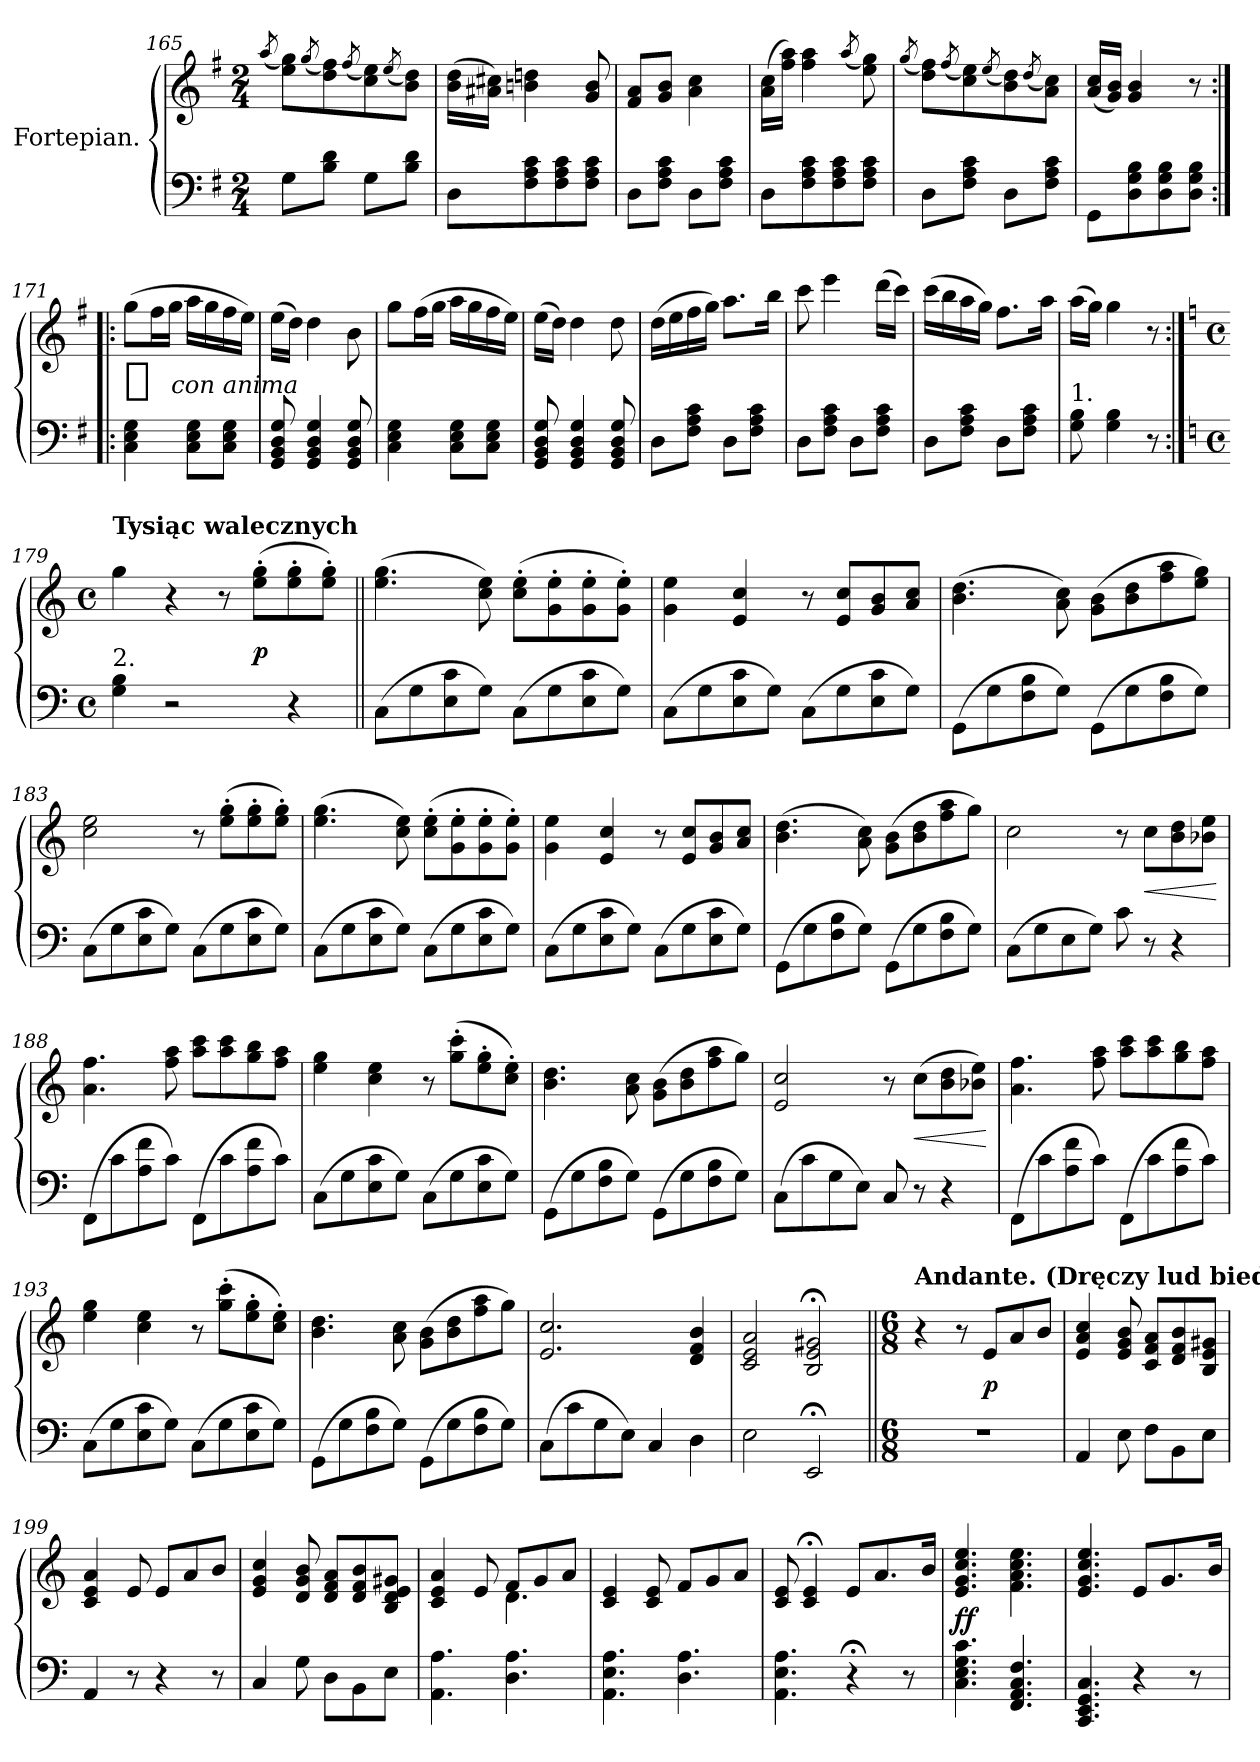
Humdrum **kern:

**kern	**kern	**dynam
*part1	*part1	*part1
*staff2	*staff1	*staff1/2
*I"Fortepian.	*	*
*clefF4	*clefG2	*
*k[f#]	*k[f#]	*
*M2/4	*M2/4	*
=165	=165	=165
.	(8qaa/	.
8G\L	8ee\ 8gg\L)	.
.	(8qgg/	.
8B\ 8d\J	8dd\ 8ff#\)	.
.	(8qff#/	.
8G\L	8cc\ 8ee\)	.
.	(8qee/	.
8B\ 8d\J	8b\ 8dd\J)	.
=166	=166	=166
8D\L	(16b\ 16dd\LL	.
.	16a#X\ 16cc#X\JJ)	.
8F#\ 8A\ 8c\	4bn\ 4ddn\	.
8F#\ 8A\ 8c\	.	.
8F#\ 8A\ 8c\J	8g/ 8b/	.
=167	=167	=167
8D\L	8f#/ 8a/L	.
8F#\ 8A\ 8c\J	8g/ 8b/J	.
8D\L	4a\ 4cc\	.
8F#\ 8A\ 8c\J	.	.
=168	=168	=168
8D\L	(16a\ 16cc\LL	.
.	16ff#\ 16aa\JJ)	.
8F#\ 8A\ 8c\	4ff#\ 4aa\	.
8F#\ 8A\ 8c\	.	.
.	(8qaa/	.
8F#\ 8A\ 8c\J	8ee\ 8gg\)	.
=169	=169	=169
.	(8qgg/	.
8D\L	8dd\ 8ff#\L)	.
.	(8qff#/	.
8F#\ 8A\ 8c\J	8cc\ 8ee\)	.
.	(8qee/	.
8D\L	8b\ 8dd\)	.
.	(8qdd/	.
8F#\ 8A\ 8c\J	8a\ 8cc\J)	.
=170	=170	=170
8GG\L	(16a/ 16cc/LL	.
.	16g/ 16b/JJ)	.
8D\ 8G\ 8B\	4g/ 4b/	.
8D\ 8G\ 8B\	.	.
8D\ 8G\ 8B\J	8r	.
=171:|!|:	=171:|!|:	=171:|!|:
!	!	!LO:DY:t=%s con anima
4C\ 4E\ 4G\	(8gg\L	f
.	16ff#\L	.
.	16gg\JJ	.
8C\ 8E\ 8G\L	16aa\LL	.
.	16gg\	.
8C\ 8E\ 8G\J	16ff#\	.
.	16ee\JJ)	.
=172	=172	=172
8GG/ 8BB/ 8D/ 8G/	(16ee\LL	.
.	16dd\JJ)	.
4GG/ 4BB/ 4D/ 4G/	4dd\	.
8GG/ 8BB/ 8D/ 8G/	8b\	.
=173	=173	=173
4C\ 4E\ 4G\	8gg\L	.
.	(16ff#\L	.
.	16gg\JJ	.
8C\ 8E\ 8G\L	16aa\LL	.
.	16gg\	.
8C\ 8E\ 8G\J	16ff#\	.
.	16ee\JJ)	.
=174	=174	=174
8GG/ 8BB/ 8D/ 8G/	(16ee\LL	.
.	16dd\JJ)	.
4GG/ 4BB/ 4D/ 4G/	4dd\	.
8GG/ 8BB/ 8D/ 8G/	8dd\	.
=175	=175	=175
8D\L	(16dd\LL	.
.	16ee\	.
8F#\ 8A\ 8c\J	16ff#\	.
.	16gg\JJ)	.
8D\L	8.aa\L	.
8F#\ 8A\ 8c\J	.	.
.	16bb\Jk	.
=176	=176	=176
8D\L	8ccc\	.
8F#\ 8A\ 8c\J	4eee\	.
8D\L	.	.
8F#\ 8A\ 8c\J	(16ddd\LL	.
.	16ccc\JJ)	.
=177	=177	=177
8D\L	(16ccc\LL	.
.	16bb\	.
8F#\ 8A\ 8c\J	16aa\	.
.	16gg\JJ)	.
8D\L	8.ff#\L	.
8F#\ 8A\ 8c\J	.	.
.	16aa\Jk	.
=178	=178	=178
!LO:TX:a:t=1.	!	!
8G\ 8B\	(16aa\LL	.
.	16gg\JJ)	.
4G\ 4B\	4gg\	.
8r	8r	.
=179:|!	=179:|!	=179:|!
*k[]	*k[]	*
*M4/4	*M4/4	*
*met(c)	*met(c)	*
!	!LO:TX:a:B:t=Tysiąc walecznych	!
!LO:TX:a:t=2.	!	!
4G\ 4B\	4gg\	.
2r	4r	.
.	8r	.
.	(8ee'\ 8gg'\L	p
4r	8ee'\ 8gg'\	.
.	8ee'\ 8gg'\J)	.
=180||	=180||	=180||
(8C\L	(4.ee\ 4.gg\	.
8G\	.	.
8E\ 8c\	.	.
8G\J)	8cc\ 8ee\)	.
(8C\L	(8cc'\ 8ee'\L	.
8G\	8g'\ 8ee'\	.
8E\ 8c\	8g'\ 8ee'\	.
8G\J)	8g'\ 8ee'\J)	.
=181	=181	=181
(8C\L	4g\ 4ee\	.
8G\	.	.
8E\ 8c\	4e/ 4cc/	.
8G\J)	.	.
(8C\L	8r	.
8G\	8e/ 8cc/L	.
8E\ 8c\	8g/ 8b/	.
8G\J)	8a/ 8cc/J	.
=182	=182	=182
(8GG\L	(4.b\ 4.dd\	.
8G\	.	.
8F\ 8B\	.	.
8G\J)	8a\ 8cc\)	.
(8GG\L	(8g\ 8b\L	.
8G\	8b\ 8dd\	.
8F\ 8B\	8ff\ 8aa\	.
8G\J)	8ee\ 8gg\J)	.
=183	=183	=183
(8C\L	2cc\ 2ee\	.
8G\	.	.
8E\ 8c\	.	.
8G\J)	.	.
(8C\L	8r	.
8G\	(8ee'\ 8gg'\L	.
8E\ 8c\	8ee'\ 8gg'\	.
8G\J)	8ee'\ 8gg'\J)	.
=184	=184	=184
(8C\L	(4.ee\ 4.gg\	.
8G\	.	.
8E\ 8c\	.	.
8G\J)	8cc\ 8ee\)	.
(8C\L	(8cc'\ 8ee'\L	.
8G\	8g'\ 8ee'\	.
8E\ 8c\	8g'\ 8ee'\	.
8G\J)	8g'\ 8ee'\J)	.
=185	=185	=185
(8C\L	4g\ 4ee\	.
8G\	.	.
8E\ 8c\	4e/ 4cc/	.
8G\J)	.	.
(8C\L	8r	.
8G\	8e/ 8cc/L	.
8E\ 8c\	8g/ 8b/	.
8G\J)	8a/ 8cc/J	.
=186	=186	=186
(8GG\L	(4.b\ 4.dd\	.
8G\	.	.
8F\ 8B\	.	.
8G\J)	8a\ 8cc\)	.
(8GG\L	(8g\ 8b\L	.
8G\	8b\ 8dd\	.
8F\ 8B\	8ff\ 8aa\	.
8G\J)	8gg\J)	.
=187	=187	=187
(8C\L	2cc\	.
8G\	.	.
8E\	.	.
8G\J)	.	.
8c\	8r	.
8r	8cc\L	<
4r	8b\ 8dd\	.
.	8b-X\ 8ee\J	.
.	.	[
=188	=188	=188
(8FF\L	4.a\ 4.ff\	.
8c\	.	.
8A\ 8f\	.	.
8c\J)	8ff\ 8aa\	.
(8FF\L	8aa\ 8ccc\L	.
8c\	8aa\ 8ccc\	.
8A\ 8f\	8gg\ 8bb\	.
8c\J)	8ff\ 8aa\J	.
=189	=189	=189
(8C\L	4ee\ 4gg\	.
8G\	.	.
8E\ 8c\	4cc\ 4ee\	.
8G\J)	.	.
(8C\L	8r	.
8G\	(8gg'\ 8ccc'\L	.
8E\ 8c\	8ee'\ 8gg'\	.
8G\J)	8cc'\ 8ee'\J)	.
=190	=190	=190
(8GG\L	4.b\ 4.dd\	.
8G\	.	.
8F\ 8B\	.	.
8G\J)	8a\ 8cc\	.
(8GG\L	(8g\ 8b\L	.
8G\	8b\ 8dd\	.
8F\ 8B\	8ff\ 8aa\	.
8G\J)	8gg\J)	.
=191	=191	=191
(8C\L	2e/ 2cc/	.
8c\	.	.
8G\	.	.
8E\J)	.	.
8C/	8r	.
8r	(8cc\L	<
4r	8b\ 8dd\	.
.	8b-X\ 8ee\J)	.
.	.	[
=192	=192	=192
(8FF\L	4.a\ 4.ff\	.
8c\	.	.
8A\ 8f\	.	.
8c\J)	8ff\ 8aa\	.
(8FF\L	8aa\ 8ccc\L	.
8c\	8aa\ 8ccc\	.
8A\ 8f\	8gg\ 8bb\	.
8c\J)	8ff\ 8aa\J	.
=193	=193	=193
(8C\L	4ee\ 4gg\	.
8G\	.	.
8E\ 8c\	4cc\ 4ee\	.
8G\J)	.	.
(8C\L	8r	.
8G\	(8gg'\ 8ccc'\L	.
8E\ 8c\	8ee'\ 8gg'\	.
8G\J)	8cc'\ 8ee'\J)	.
=194	=194	=194
(8GG\L	4.b\ 4.dd\	.
8G\	.	.
8F\ 8B\	.	.
8G\J)	8a\ 8cc\	.
(8GG\L	(8g\ 8b\L	.
8G\	8b\ 8dd\	.
8F\ 8B\	8ff\ 8aa\	.
8G\J)	8gg\J)	.
=195	=195	=195
(8C\L	2.e/ 2.cc/	.
8c\	.	.
8G\	.	.
8E\J)	.	.
4C/	.	.
4D\	4d/ 4f/ 4b/	.
=196	=196	=196
2E\	2c/ 2e/ 2a/	.
2EE;</	2B;</ 2e;</ 2g#X;</	.
=197||	=197||	=197||
*M6/8	*M6/8	*
!	!LO:TX:a:B:t=Andante. (Dręczy lud biedny)	!
2.r	4r	.
.	8r	.
.	8e/L	p
.	8a/	.
.	8b/J	.
=198	=198	=198
4AA/	4e/ 4a/ 4cc/	.
8E\	8e/ 8g/ 8b/	.
8F\L	8c/ 8f/ 8a/L	.
8BB\	8d/ 8f/ 8b/	.
8E\J	8B/ 8e/ 8g#X/J	.
=199	=199	=199
4AA/	4c/ 4e/ 4a/	.
8r	8e/	.
4r	8e/L	.
.	8a/	.
8r	8b/J	.
=200	=200	=200
4C/	4e/ 4g/ 4cc/	.
8G\	8d/ 8g/ 8b/	.
8D\L	8d/ 8f/ 8a/L	.
8BB\	8d/ 8f/ 8b/	.
8E\J	8B/ 8d/ 8e/ 8g#X/J	.
=201	=201	=201
*	*^	*
4.AA\ 4.A\	4c/ 4e/ 4a/	4.ryy	.
.	8e/	.	.
4.D\ 4.A\	8f/L	4.d\	.
.	8g/	.	.
.	8a/J	.	.
*	*v	*v	*
=202	=202	=202
4.AA\ 4.E\ 4.A\	4c/ 4e/	.
.	8c/ 8e/	.
4.D\ 4.A\	8f/L	.
.	8g/	.
.	8a/J	.
=203	=203	=203
4.AA\ 4.E\ 4.A\	8c/ 8e/	.
.	4c;</ 4e;</	.
4r;<	8e/L	.
.	8.a/	.
8r	.	.
.	16b/Jk	.
=204	=204	=204
4.C\ 4.E\ 4.G\ 4.c\	4.e/ 4.g/ 4.cc/ 4.ee/	ff
4.FF/ 4.AA/ 4.C/ 4.F/	4.f\ 4.a\ 4.cc\ 4.ee\	.
=205	=205	=205
4.CC/ 4.EE/ 4.GG/ 4.C/	4.e/ 4.g/ 4.cc/ 4.ee/	.
4r	8e/L	.
.	8.g/	.
8r	.	.
.	16b/Jk	.
=	=	=
*-	*-	*-
